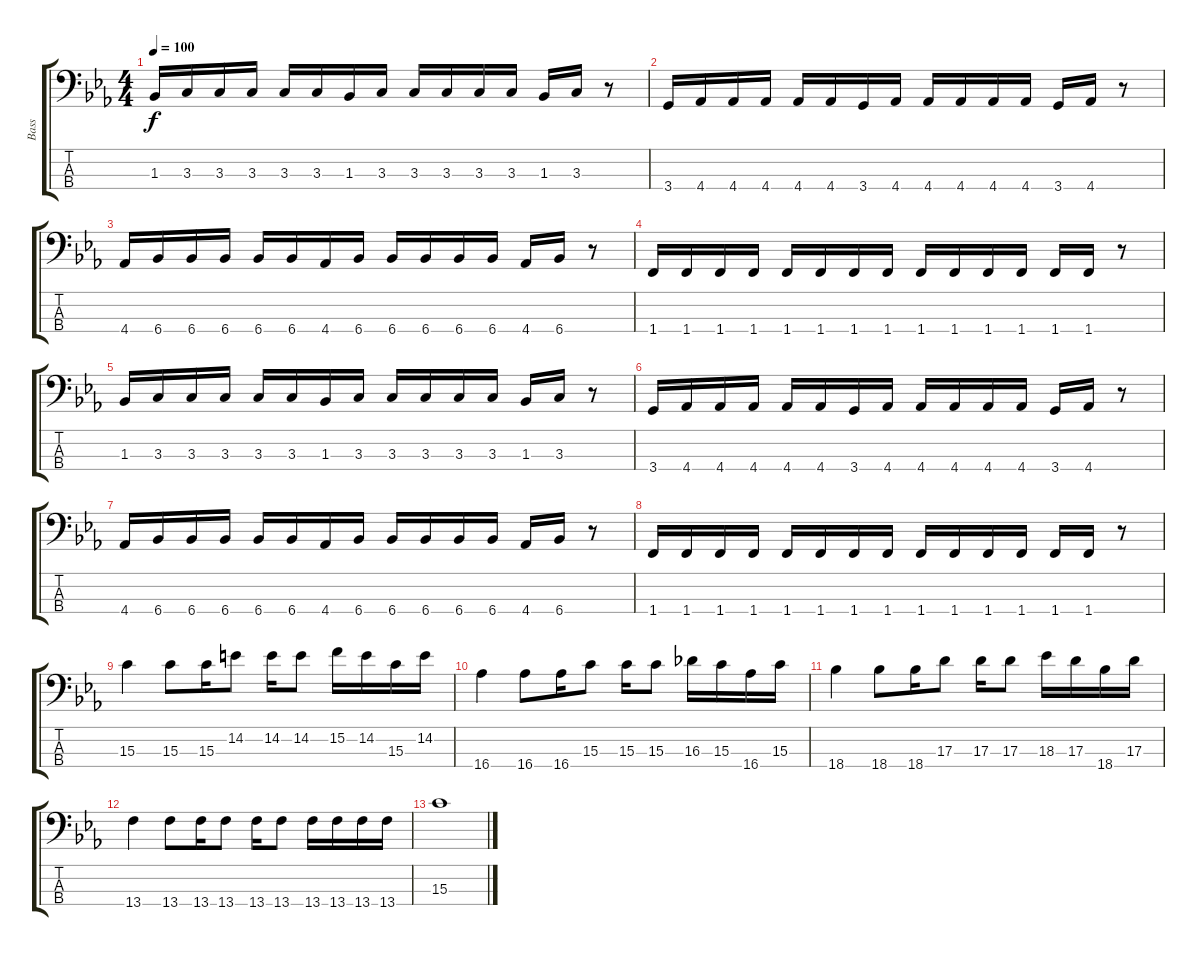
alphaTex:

\track ("Bass" "Bass") {instrument electricbassfinger}
\staff {score tabs}
\tuning (G2 D2 A1 E1) {hide}
\ts (4 4)
\tempo 100
\clef f4
\ks cminor
1.3.16{dy f} 3.3.16 3.3.16 3.3.16 3.3.16 3.3.16 1.3.16 3.3.16 3.3.16 3.3.16 3.3.16 3.3.16 1.3.16 3.3.16 r.8 |
3.4.16 4.4.16 4.4.16 4.4.16 4.4.16 4.4.16 3.4.16 4.4.16 4.4.16 4.4.16 4.4.16 4.4.16 3.4.16 4.4.16 r.8 |
4.4.16 6.4.16 6.4.16 6.4.16 6.4.16 6.4.16 4.4.16 6.4.16 6.4.16 6.4.16 6.4.16 6.4.16 4.4.16 6.4.16 r.8 |
1.4.16 1.4.16 1.4.16 1.4.16 1.4.16 1.4.16 1.4.16 1.4.16 1.4.16 1.4.16 1.4.16 1.4.16 1.4.16 1.4.16 r.8 |
1.3.16 3.3.16 3.3.16 3.3.16 3.3.16 3.3.16 1.3.16 3.3.16 3.3.16 3.3.16 3.3.16 3.3.16 1.3.16 3.3.16 r.8 |
3.4.16 4.4.16 4.4.16 4.4.16 4.4.16 4.4.16 3.4.16 4.4.16 4.4.16 4.4.16 4.4.16 4.4.16 3.4.16 4.4.16 r.8 |
4.4.16 6.4.16 6.4.16 6.4.16 6.4.16 6.4.16 4.4.16 6.4.16 6.4.16 6.4.16 6.4.16 6.4.16 4.4.16 6.4.16 r.8 |
1.4.16 1.4.16 1.4.16 1.4.16 1.4.16 1.4.16 1.4.16 1.4.16 1.4.16 1.4.16 1.4.16 1.4.16 1.4.16 1.4.16 r.8 |
15.3.4 15.3.8 15.3.16 14.2.8 14.2.16 14.2.8 15.2.16 14.2.16 15.3.16 14.2.16 |
16.4.4 16.4.8 16.4.16 15.3.8 15.3.16 15.3.8 16.3.16 15.3.16 16.4.16 15.3.16 |
18.4.4 18.4.8 18.4.16 17.3.8 17.3.16 17.3.8 18.3.16 17.3.16 18.4.16 17.3.16 |
13.4.4 13.4.8 13.4.16 13.4.8 13.4.16 13.4.8 13.4.16 13.4.16 13.4.16 13.4.16 |
15.3.1
